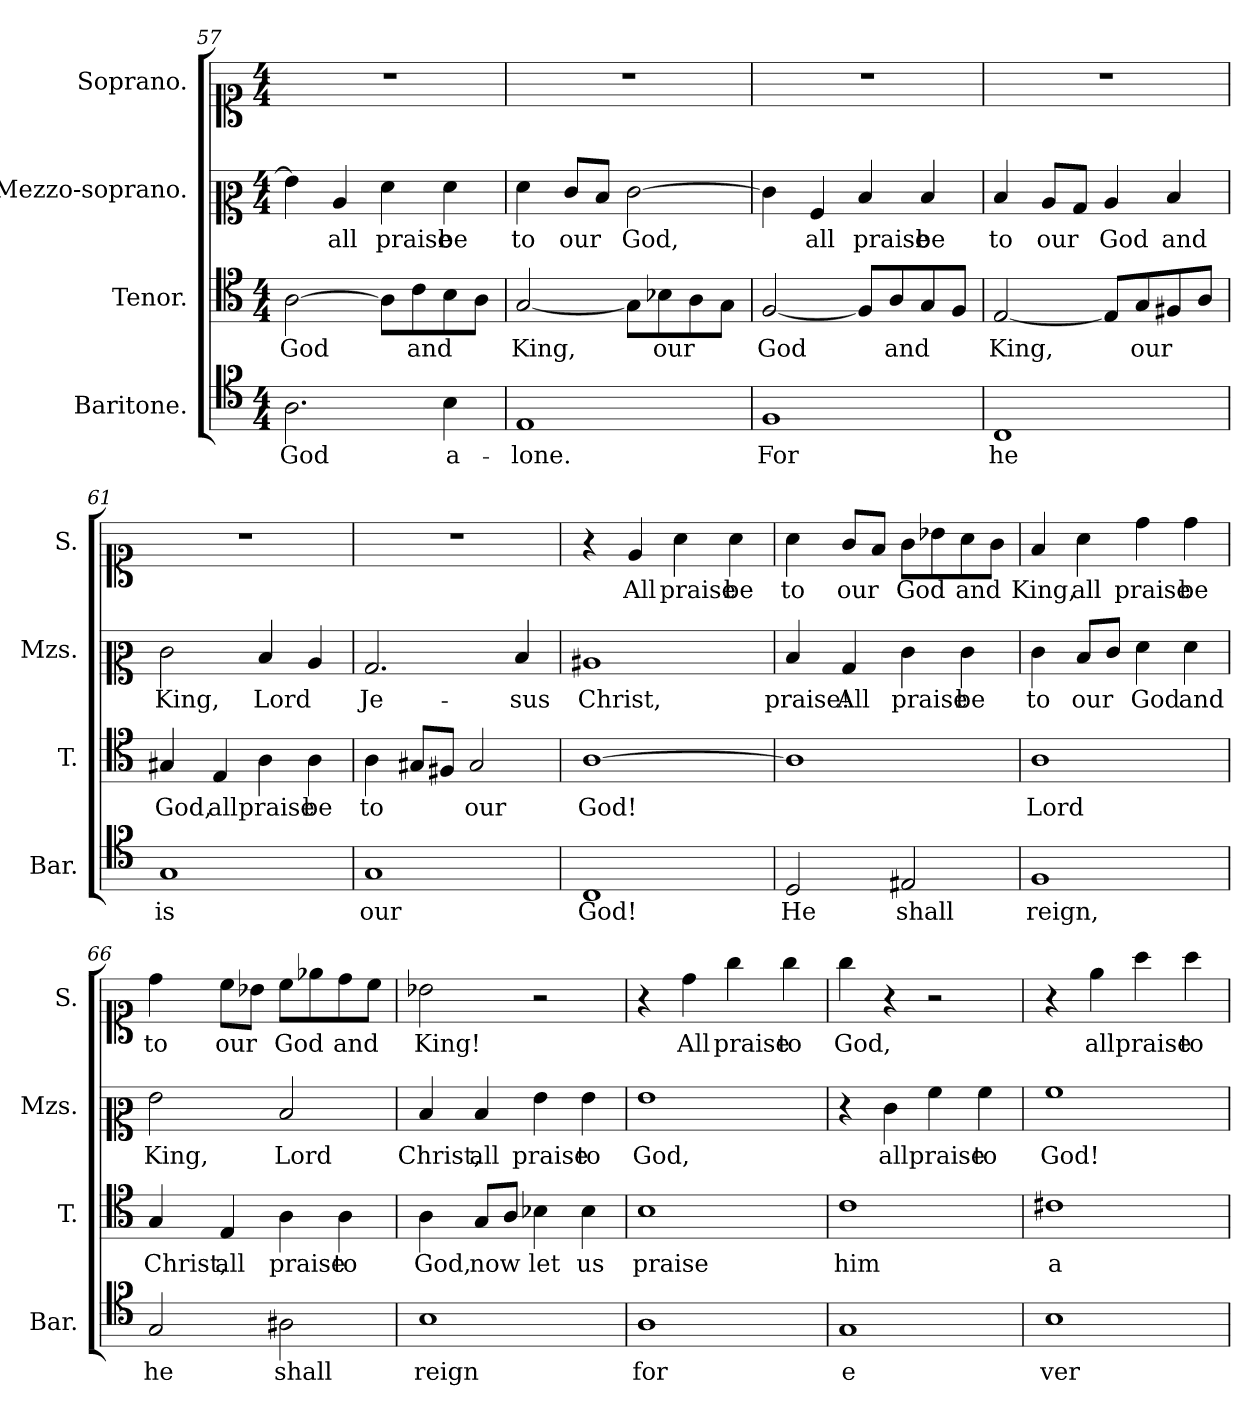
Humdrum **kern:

**kern	**text	**kern	**text	**kern	**text	**kern	**text
*part4	*part4	*part3	*part3	*part2	*part2	*part1	*part1
*staff4	*staff4	*staff3	*staff3	*staff2	*staff2	*staff1	*staff1
*I"Baritone.	*	*I"Tenor.	*	*I"Mezzo-soprano.	*	*I"Soprano.	*
*I'Bar.	*	*I'T.	*	*I'Mzs.	*	*I'S.	*
*clefC5	*	*clefC4	*	*clefC2	*	*clefC1	*
*k[]	*	*k[]	*	*k[]	*	*k[]	*
*M4/4	*	*M4/4	*	*M4/4	*	*M4/4	*
=57	=57	=57	=57	=57	=57	=57	=57
!	!LO:LY:b	!	!LO:LY:b	!	!	!	!
2.F\	God	[2A\	God	4g\]	.	1r	.
!	!	!	!	!	!LO:LY:b	!	!
.	.	.	.	4c/	all	.	.
!	!	!	!	!	!LO:LY:b	!	!
.	.	8A\L]	.	4f\	praise	.	.
!	!	!	!LO:LY:b	!	!	!	!
.	.	8c\	and	.	.	.	.
!	!LO:LY:b	!	!	!	!LO:LY:b	!	!
4G\	a-	8B\	.	4f\	be	.	.
.	.	8A\J	.	.	.	.	.
=58	=58	=58	=58	=58	=58	=58	=58
!	!LO:LY:b	!	!LO:LY:b	!	!LO:LY:b	!	!
1C	-lone.	[2G/	King,	4f\	to	1r	.
!	!	!	!	!	!LO:LY:b	!	!
.	.	.	.	8e/L	our	.	.
.	.	.	.	8d/J	.	.	.
!	!	!	!	!	!LO:LY:b	!	!
.	.	8G\L]	.	[2e\	God,	.	.
!	!	!	!LO:LY:b	!	!	!	!
.	.	8B-X\	our	.	.	.	.
.	.	8A\	.	.	.	.	.
.	.	8G\J	.	.	.	.	.
=59	=59	=59	=59	=59	=59	=59	=59
!	!LO:LY:b	!	!LO:LY:b	!	!	!	!
1D	For	[2F/	God	4e\]	.	1r	.
!	!	!	!	!	!LO:LY:b	!	!
.	.	.	.	4A/	all	.	.
!	!	!	!	!	!LO:LY:b	!	!
.	.	8F/L]	.	4d/	praise	.	.
!	!	!	!LO:LY:b	!	!	!	!
.	.	8A/	and	.	.	.	.
!	!	!	!	!	!LO:LY:b	!	!
.	.	8G/	.	4d/	be	.	.
.	.	8F/J	.	.	.	.	.
=60	=60	=60	=60	=60	=60	=60	=60
!	!LO:LY:b	!	!LO:LY:b	!	!LO:LY:b	!	!
1AA	he	[2E/	King,	4d/	to	1r	.
!	!	!	!	!	!LO:LY:b	!	!
.	.	.	.	8c/L	our	.	.
.	.	.	.	8B/J	.	.	.
!	!	!	!	!	!LO:LY:b	!	!
.	.	8E/L]	.	4c/	God	.	.
!	!	!	!LO:LY:b	!	!	!	!
.	.	8G/	our	.	.	.	.
!	!	!	!	!	!LO:LY:b	!	!
.	.	8F#X/	.	4d/	and	.	.
.	.	8A/J	.	.	.	.	.
=61	=61	=61	=61	=61	=61	=61	=61
!	!LO:LY:b	!	!LO:LY:b	!	!LO:LY:b	!	!
1E	is	4G#X/	God,	2e\	King,	1r	.
!	!	!	!LO:LY:b	!	!	!	!
.	.	4E/	all	.	.	.	.
!	!	!	!LO:LY:b	!	!LO:LY:b	!	!
.	.	4A\	praise	4d/	Lord	.	.
!	!	!	!LO:LY:b	!	!	!	!
.	.	4A\	be	4c/	.	.	.
=62	=62	=62	=62	=62	=62	=62	=62
!	!LO:LY:b	!	!LO:LY:b	!	!LO:LY:b	!	!
1E	our	4A\	to	2.B/	Je-	1r	.
.	.	8G#X/L	.	.	.	.	.
.	.	8F#X/J	.	.	.	.	.
!	!	!	!LO:LY:b	!	!	!	!
.	.	2G#/	our	.	.	.	.
!	!	!	!	!	!LO:LY:b	!	!
.	.	.	.	4d/	-sus	.	.
=63	=63	=63	=63	=63	=63	=63	=63
!	!LO:LY:b	!	!LO:LY:b	!	!LO:LY:b	!	!
1AA	God!	[1A	God!	1c#X	Christ,	4r	.
!	!	!	!	!	!	!	!LO:LY:b
.	.	.	.	.	.	4e/	All
!	!	!	!	!	!	!	!LO:LY:b
.	.	.	.	.	.	4a\	praise
!	!	!	!	!	!	!	!LO:LY:b
.	.	.	.	.	.	4a\	be
=64	=64	=64	=64	=64	=64	=64	=64
!	!LO:LY:b	!	!	!	!LO:LY:b	!	!LO:LY:b
2BB/	He	1A]	.	4d/	praise!	4a\	to
!	!	!	!	!	!LO:LY:b	!	!LO:LY:b
.	.	.	.	4B/	All	8g/L	our
.	.	.	.	.	.	8f/J	.
!	!LO:LY:b	!	!	!	!LO:LY:b	!	!LO:LY:b
2C#X/	shall	.	.	4e\	praise	8g\L	God
.	.	.	.	.	.	8b-X\	.
!	!	!	!	!	!LO:LY:b	!	!LO:LY:b
.	.	.	.	4e\	be	8a\	and
.	.	.	.	.	.	8g\J	.
=65	=65	=65	=65	=65	=65	=65	=65
!	!LO:LY:b	!	!LO:LY:b	!	!LO:LY:b	!	!LO:LY:b
1D	reign,	1A	Lord	4e\	to	4f/	King,
!	!	!	!	!	!LO:LY:b	!	!LO:LY:b
.	.	.	.	8d/L	our	4a\	all
.	.	.	.	8e/J	.	.	.
!	!	!	!	!	!LO:LY:b	!	!LO:LY:b
.	.	.	.	4f\	God	4dd\	praise
!	!	!	!	!	!LO:LY:b	!	!LO:LY:b
.	.	.	.	4f\	and	4dd\	be
=66	=66	=66	=66	=66	=66	=66	=66
!	!LO:LY:b	!	!LO:LY:b	!	!LO:LY:b	!	!LO:LY:b
2E/	he	4G/	Christ,	2g\	King,	4dd\	to
!	!	!	!LO:LY:b	!	!	!	!LO:LY:b
.	.	4E/	all	.	.	8cc\L	our
.	.	.	.	.	.	8b-X\J	.
!	!LO:LY:b	!	!LO:LY:b	!	!LO:LY:b	!	!LO:LY:b
2F#X\	shall	4A\	praise	2d/	Lord	8cc\L	God
.	.	.	.	.	.	8ee-X\	.
!	!	!	!LO:LY:b	!	!	!	!LO:LY:b
.	.	4A\	to	.	.	8dd\	and
.	.	.	.	.	.	8cc\J	.
=67	=67	=67	=67	=67	=67	=67	=67
!	!LO:LY:b	!	!LO:LY:b	!	!LO:LY:b	!	!LO:LY:b
1G	reign	4A\	God,	4d/	Christ,	2b-X\	King!
!	!	!	!LO:LY:b	!	!LO:LY:b	!	!
.	.	8G/L	now	4d/	all	.	.
.	.	8A/J	.	.	.	.	.
!	!	!	!LO:LY:b	!	!LO:LY:b	!	!
.	.	4B-X\	let	4g\	praise	2r	.
!	!	!	!LO:LY:b	!	!LO:LY:b	!	!
.	.	4B-\	us	4g\	to	.	.
=68	=68	=68	=68	=68	=68	=68	=68
!	!LO:LY:b	!	!LO:LY:b	!	!LO:LY:b	!	!
1F	for	1B	praise	1g	God,	4r	.
!	!	!	!	!	!	!	!LO:LY:b
.	.	.	.	.	.	4dd\	All
!	!	!	!	!	!	!	!LO:LY:b
.	.	.	.	.	.	4gg\	praise
!	!	!	!	!	!	!	!LO:LY:b
.	.	.	.	.	.	4gg\	to
=69	=69	=69	=69	=69	=69	=69	=69
!	!LO:LY:b	!	!LO:LY:b	!	!	!	!LO:LY:b
1E	e	1c	him	4r	.	4gg\	God,
!	!	!	!	!	!LO:LY:b	!	!
.	.	.	.	4e\	all	4r	.
!	!	!	!	!	!LO:LY:b	!	!
.	.	.	.	4a\	praise	2r	.
!	!	!	!	!	!LO:LY:b	!	!
.	.	.	.	4a\	to	.	.
=70	=70	=70	=70	=70	=70	=70	=70
!	!LO:LY:b	!	!LO:LY:b	!	!LO:LY:b	!	!
1G	ver	1c#X	a-	1a	God!	4r	.
!	!	!	!	!	!	!	!LO:LY:b
.	.	.	.	.	.	4ee\	all
!	!	!	!	!	!	!	!LO:LY:b
.	.	.	.	.	.	4aa\	praise
!	!	!	!	!	!	!	!LO:LY:b
.	.	.	.	.	.	4aa\	to
=	=	=	=	=	=	=	=
*-	*-	*-	*-	*-	*-	*-	*-
